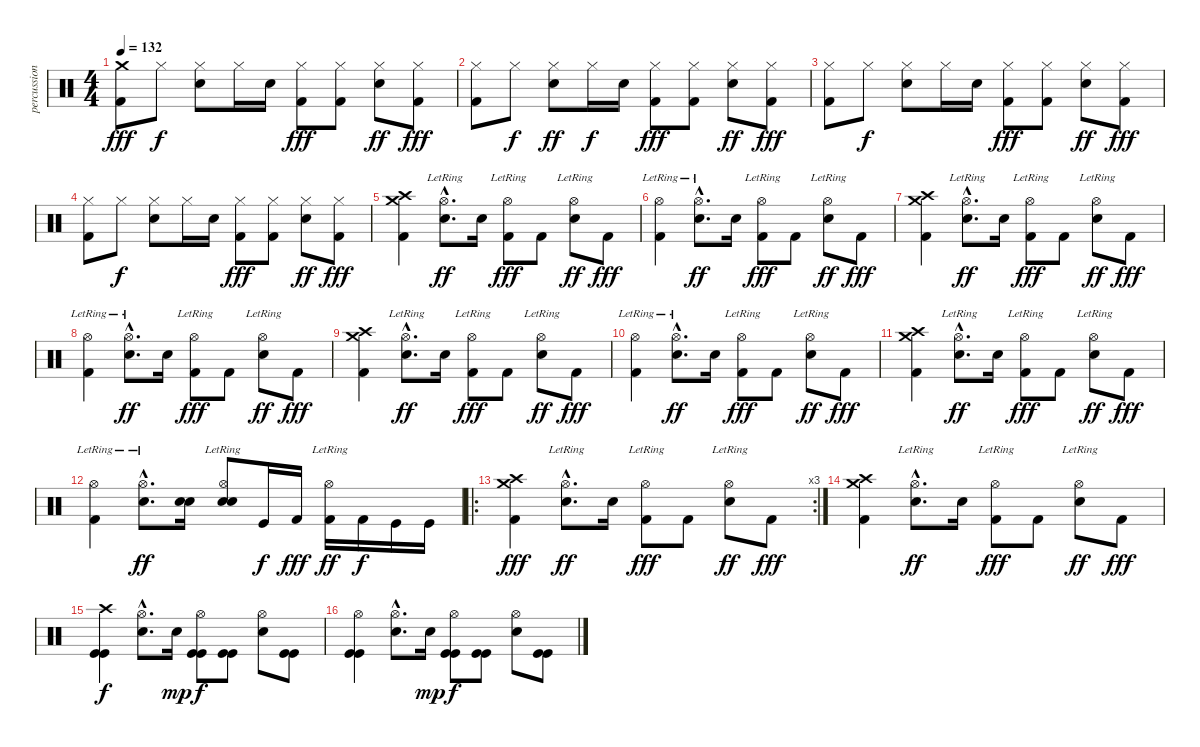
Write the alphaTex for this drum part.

\track ("percussion" "percussion") {instrument percussion}
\staff {score}
\articulation defaults
\ts (4 4)
\tempo 132
\clef neutral
\ks c
("Crash medium (hit)" "Kick (hit) 2").8{dy fff} "Hi-Hat (closed)".8{dy f} ("Hi-Hat (closed)" "Snare (hit) 2").8 "Hi-Hat (closed)".16 "Snare (hit) 2".16 ("Hi-Hat (closed)" "Kick (hit) 2").8{dy fff} ("Hi-Hat (closed)" "Kick (hit) 2").8 ("Hi-Hat (closed)" "Snare (hit) 2").8{dy ff} ("Hi-Hat (closed)" "Kick (hit) 2").8{dy fff} |
("Hi-Hat (closed)" "Kick (hit) 2").8 "Hi-Hat (closed)".8{dy f} ("Hi-Hat (closed)" "Snare (hit) 2").8{dy ff} "Hi-Hat (closed)".16{dy f} "Snare (hit) 2".16 ("Hi-Hat (closed)" "Kick (hit) 2").8{dy fff} ("Hi-Hat (closed)" "Kick (hit) 2").8 ("Hi-Hat (closed)" "Snare (hit) 2").8{dy ff} ("Hi-Hat (closed)" "Kick (hit) 2").8{dy fff} |
("Hi-Hat (closed)" "Kick (hit) 2").8 "Hi-Hat (closed)".8{dy f} ("Hi-Hat (closed)" "Snare (hit) 2").8 "Hi-Hat (closed)".16 "Snare (hit) 2".16 ("Hi-Hat (closed)" "Kick (hit) 2").8{dy fff} ("Hi-Hat (closed)" "Kick (hit) 2").8 ("Hi-Hat (closed)" "Snare (hit) 2").8{dy ff} ("Hi-Hat (closed)" "Kick (hit) 2").8{dy fff} |
("Hi-Hat (closed)" "Kick (hit) 2").8 "Hi-Hat (closed)".8{dy f} ("Hi-Hat (closed)" "Snare (hit) 2").8 "Hi-Hat (closed)".16 "Snare (hit) 2".16 ("Hi-Hat (closed)" "Kick (hit) 2").8{dy fff} ("Hi-Hat (closed)" "Kick (hit) 2").8 ("Hi-Hat (closed)" "Snare (hit) 2").8{dy ff} ("Hi-Hat (closed)" "Kick (hit) 2").8{dy fff} |
("Crash medium (hit)" "Crash high (hit)" "Kick (hit) 2").4 ("Hi-Hat (open)"{hac lr} "Snare (hit) 2"{hac}).8{d dy ff} "Snare (hit) 2".16 ("Hi-Hat (open)"{lr} "Kick (hit) 2").8{dy fff} "Kick (hit) 2".8 ("Hi-Hat (open)"{lr} "Snare (hit) 2").8{dy ff} "Kick (hit) 2".8{dy fff} |
("Hi-Hat (open)"{lr} "Kick (hit) 2").4 ("Hi-Hat (open)"{hac lr} "Snare (hit) 2"{hac}).8{d dy ff} "Snare (hit) 2".16 ("Hi-Hat (open)"{lr} "Kick (hit) 2").8{dy fff} "Kick (hit) 2".8 ("Hi-Hat (open)"{lr} "Snare (hit) 2").8{dy ff} "Kick (hit) 2".8{dy fff} |
("Crash medium (hit)" "Crash high (hit)" "Kick (hit) 2").4 ("Hi-Hat (open)"{hac lr} "Snare (hit) 2"{hac}).8{d dy ff} "Snare (hit) 2".16 ("Hi-Hat (open)"{lr} "Kick (hit) 2").8{dy fff} "Kick (hit) 2".8 ("Hi-Hat (open)"{lr} "Snare (hit) 2").8{dy ff} "Kick (hit) 2".8{dy fff} |
("Hi-Hat (open)"{lr} "Kick (hit) 2").4 ("Hi-Hat (open)"{hac lr} "Snare (hit) 2"{hac}).8{d dy ff} "Snare (hit) 2".16 ("Hi-Hat (open)"{lr} "Kick (hit) 2").8{dy fff} "Kick (hit) 2".8 ("Hi-Hat (open)"{lr} "Snare (hit) 2").8{dy ff} "Kick (hit) 2".8{dy fff} |
("Crash medium (hit)" "Crash high (hit)" "Kick (hit) 2").4 ("Hi-Hat (open)"{hac lr} "Snare (hit) 2"{hac}).8{d dy ff} "Snare (hit) 2".16 ("Hi-Hat (open)"{lr} "Kick (hit) 2").8{dy fff} "Kick (hit) 2".8 ("Hi-Hat (open)"{lr} "Snare (hit) 2").8{dy ff} "Kick (hit) 2".8{dy fff} |
("Hi-Hat (open)"{lr} "Kick (hit) 2").4 ("Hi-Hat (open)"{hac lr} "Snare (hit) 2"{hac}).8{d dy ff} "Snare (hit) 2".16 ("Hi-Hat (open)"{lr} "Kick (hit) 2").8{dy fff} "Kick (hit) 2".8 ("Hi-Hat (open)"{lr} "Snare (hit) 2").8{dy ff} "Kick (hit) 2".8{dy fff} |
("Crash medium (hit)" "Crash high (hit)" "Kick (hit) 2").4 ("Hi-Hat (open)"{hac lr} "Snare (hit) 2"{hac}).8{d dy ff} "Snare (hit) 2".16 ("Hi-Hat (open)"{lr} "Kick (hit) 2").8{dy fff} "Kick (hit) 2".8 ("Hi-Hat (open)"{lr} "Snare (hit) 2").8{dy ff} "Kick (hit) 2".8{dy fff} |
("Hi-Hat (open)"{lr} "Kick (hit) 2").4 ("Hi-Hat (open)"{hac lr} "Snare (hit) 2"{hac}).8{d dy ff} ("Snare (hit) 2" "Electric Snare (hit)").16 ("Hi-Hat (open)"{lr} "Snare (hit) 2" "Electric Snare (hit)").8 "Kick (hit)".16{dy f} "Kick (hit) 2".16{dy fff} ("Hi-Hat (open)"{lr} "Kick (hit) 2").16{dy ff} "Kick (hit) 2".16{dy f} "Kick (hit)".16 "Kick (hit)".16 |
\ro
\rc 3
("Crash high (hit)" "Crash medium (hit)" "Kick (hit) 2").4{dy fff} ("Hi-Hat (open)"{hac lr} "Snare (hit) 2"{hac}).8{d dy ff} "Snare (hit) 2".16 ("Hi-Hat (open)"{lr} "Kick (hit) 2").8{dy fff} "Kick (hit) 2".8 ("Hi-Hat (open)"{lr} "Snare (hit) 2").8{dy ff} "Kick (hit) 2".8{dy fff} |
("Crash high (hit)" "Crash medium (hit)" "Kick (hit) 2").4 ("Hi-Hat (open)"{hac lr} "Snare (hit) 2"{hac}).8{d dy ff} "Snare (hit) 2".16 ("Hi-Hat (open)"{lr} "Kick (hit) 2").8{dy fff} "Kick (hit) 2".8 ("Hi-Hat (open)"{lr} "Snare (hit) 2").8{dy ff} "Kick (hit) 2".8{dy fff} |
("Crash high (hit)" "Kick (hit)" "Kick (hit)").4{dy f} ("Hi-Hat (open)"{hac} "Electric Snare (hit)"{hac}).8{d} "Electric Snare (hit)".16{dy mp} ("Hi-Hat (open)" "Kick (hit)" "Kick (hit)").8{dy f} ("Kick (hit)" "Kick (hit)").8 ("Hi-Hat (open)" "Electric Snare (hit)").8 ("Kick (hit)" "Kick (hit)").8 |
("Hi-Hat (open)" "Kick (hit)" "Kick (hit)").4 ("Hi-Hat (open)"{hac} "Electric Snare (hit)"{hac}).8{d} "Electric Snare (hit)".16{dy mp} ("Hi-Hat (open)" "Kick (hit)" "Kick (hit)").8{dy f} ("Kick (hit)" "Kick (hit)").8 ("Hi-Hat (open)" "Electric Snare (hit)").8 ("Kick (hit)" "Kick (hit)").8
